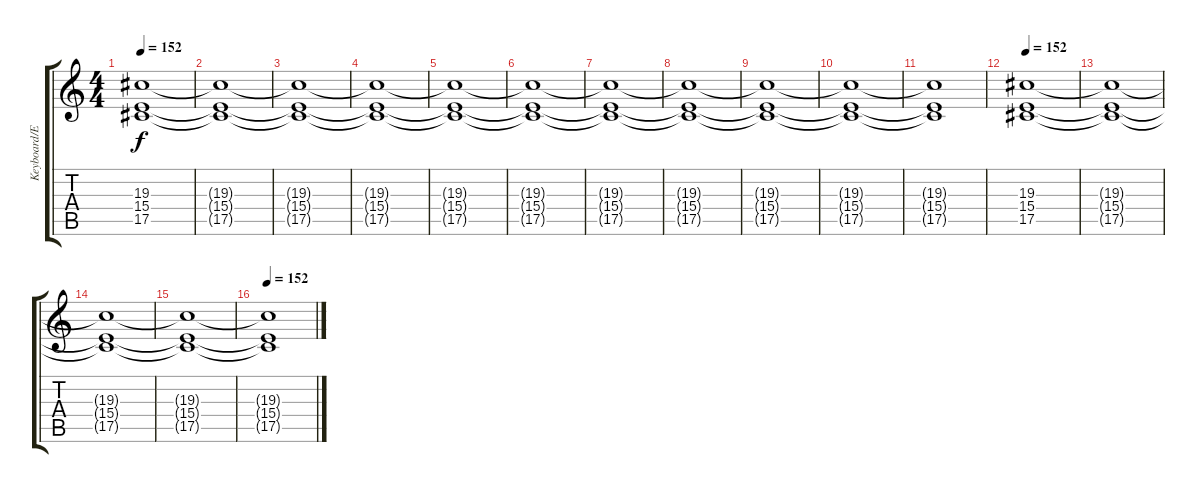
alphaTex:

\track ("Keyboard/Effekte" "Keyboard/E") {instrument pad2warm}
\staff {score tabs}
\tuning (Eb4 Bb3 Gb3 Db3 Ab2 Db2) {hide}
\ts (4 4)
\tempo 152
\clef g2
\ks c
(19.3{t} 15.4{t} 17.5{t}).1{dy f} |
(19.3{t} 15.4{t} 17.5{t}).1 |
(19.3{t} 15.4{t} 17.5{t}).1 |
(19.3{t} 15.4{t} 17.5{t}).1 |
(19.3{t} 15.4{t} 17.5{t}).1 |
(19.3{t} 15.4{t} 17.5{t}).1 |
(19.3{t} 15.4{t} 17.5{t}).1 |
(19.3{t} 15.4{t} 17.5{t}).1 |
(19.3{t} 15.4{t} 17.5{t}).1 |
(19.3{t} 15.4{t} 17.5{t}).1 |
(19.3{t} 15.4{t} 17.5{t}).1 |
\tempo 152
(19.3 15.4 17.5).1 |
(19.3{t} 15.4{t} 17.5{t}).1 |
(19.3{t} 15.4{t} 17.5{t}).1 |
(19.3{t} 15.4{t} 17.5{t}).1 |
\tempo 152
(19.3{t} 15.4{t} 17.5{t}).1
